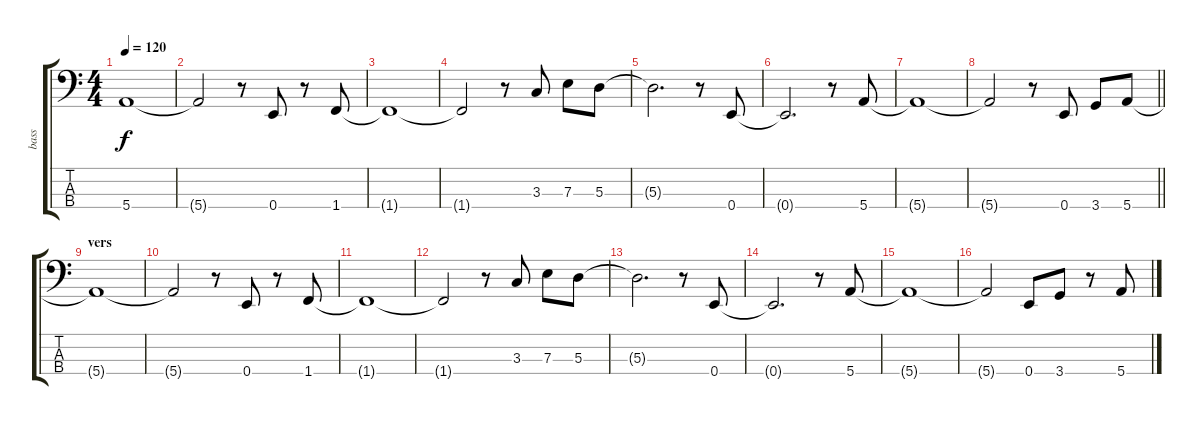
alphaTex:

\track ("bass" "bass") {instrument electricbassfinger}
\staff {score tabs}
\tuning (G2 D2 A1 E1) {hide}
\ts (4 4)
\tempo 120
\clef f4
\ks c
5.4.1{dy f instrument electricbassfinger} |
5.4{t}.2 r.8 0.4.8 r.8 1.4.8 |
1.4{t}.1 |
1.4{t}.2 r.8 3.3.8 7.3.8 5.3.8 |
5.3{t}.2{d} r.8 0.4.8 |
0.4{t}.2{d} r.8 5.4.8 |
5.4{t}.1 |
\barLineRight lightlight
5.4{t}.2 r.8 0.4.8 3.4.8 5.4.8 |
\section ("" "vers")
5.4{t}.1 |
5.4{t}.2 r.8 0.4.8 r.8 1.4.8 |
1.4{t}.1 |
1.4{t}.2 r.8 3.3.8 7.3.8 5.3.8 |
5.3{t}.2{d} r.8 0.4.8 |
0.4{t}.2{d} r.8 5.4.8 |
5.4{t}.1 |
5.4{t}.2 0.4.8 3.4.8 r.8 5.4.8
